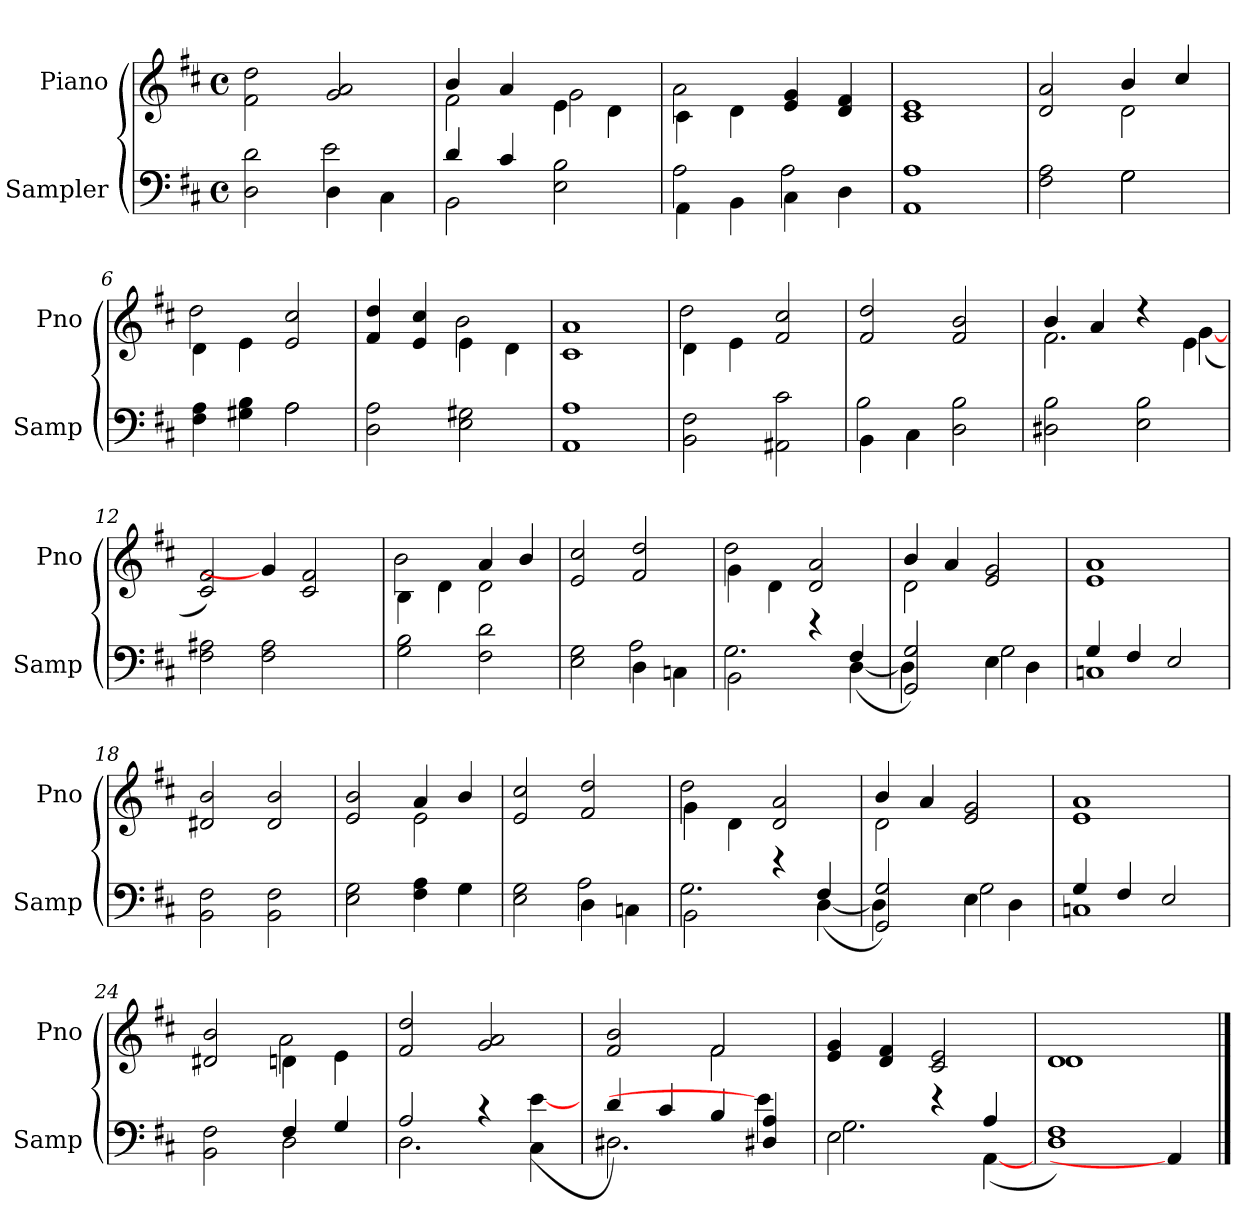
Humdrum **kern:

**kern	**kern
*part2	*part1
*staff2	*staff1
*I"Sampler	*I"Piano
*I'Samp	*I'Pno
*clefF4	*clefG2
*k[f#c#]	*k[f#c#]
*D:	*D:
*M4/4	*M4/4
*met(c)	*met(c)
=1	=1
*^	*
2D 2d	2ryy	2f#\ 2dd\
4D\	2e	2g 2a
4C#\	.	.
=2	=2	=2
*	*	*^
4d/	2BB	4b/	2f#
4c#/	.	4a/	.
2E 2B	2ryy	4e\	2g
.	.	4d\	.
=3	=3	=3	=3
4AA\	2A	4c#\	2a
4BB\	.	4d\	.
4C#\	2A	4e 4g	2ryy
4D\	.	4d 4f#	.
*v	*v	*	*
*	*v	*v
=4	=4
1AA 1A	1c# 1e
=5	=5
*^	*^
2F# 2A	2ryy	2d 2a	2ryy
2G\	2G	4b/	2d
.	.	4cc#/	.
=6	=6	=6	=6
4F# 4A	2ryy	4d\	2dd
4G#X 4B	.	4e\	.
2A\	2A	2e 2cc#	2ryy
*v	*v	*	*
=7	=7	=7
2D 2A	4f# 4dd	2ryy
.	4e 4cc#	.
2E 2G#X	4e\	2b
.	4d\	.
*	*v	*v
=8	=8
1AA 1A	1c# 1a
=9	=9
*	*^
2BB 2F#	4d\	2dd
.	4e\	.
2AA#X 2c#	2f# 2cc#	2ryy
*	*v	*v
=10	=10
*^	*
4BB\	2B	2f# 2dd
4C#\	.	.
2D 2B	2ryy	2f# 2b
*v	*v	*
=11	=11
*	*^
2D#X 2B	4b/	2.f#
.	4a/	.
2E 2B	4r	.
.	4e\	([4g
*	*v	*v
=12	=12
2F# 2A#X	2c# 2f#)
2F# 2A#	4g]
.	2c# 2f#
4ryy	.
=13	=13
*	*^
2G 2B	4B\	2b
.	4d\	.
2F# 2d	4a/	2d
.	4b/	.
*	*v	*v
=14	=14
*^	*
2E 2G	2ryy	2e 2cc#
4D\	2A	2f# 2dd
4Cn\	.	.
=15	=15	=15
*	*	*^
2BB\	2.G	4g\	2dd
.	.	4d\	.
4r	.	2d 2a	2ryy
4F#/	([4D	.	.
=16	=16	=16	=16
2GG 2G)	4D]	4b/	2d
.	4ryy	4a/	.
4E\	2G	2e 2g	2ryy
4D\	.	.	.
*	*	*v	*v
=17	=17	=17
4G/	1Cn	1e 1a
4F#/	.	.
2E/	.	.
*v	*v	*
=18	=18
2BB 2F#	2d#X 2b
2BB 2F#	2d# 2b
=19	=19
*^	*^
2E 2G	2.ryy	2e 2b	2ryy
4F# 4A	.	4a/	2e
4G\	4G	4b/	.
*	*	*v	*v
=20	=20	=20
2E 2G	2ryy	2e 2cc#
4D\	2A	2f# 2dd
4Cn\	.	.
=21	=21	=21
*	*	*^
2BB\	2.G	4g\	2dd
.	.	4d\	.
4r	.	2d 2a	2ryy
4F#/	([4D	.	.
=22	=22	=22	=22
2GG 2G)	4D]	4b/	2d
.	4ryy	4a/	.
4E\	2G	2e 2g	2ryy
4D\	.	.	.
*	*	*v	*v
=23	=23	=23
4G/	1Cn	1e 1a
4F#/	.	.
2E/	.	.
=24	=24	=24
*	*	*^
2BB 2F#	2ryy	2d#X 2b	2ryy
4F#/	2D	4dn\	2a
4G/	.	4e\	.
*	*	*v	*v
=25	=25	=25
2A/	2.D	2f# 2dd
4r	.	2g 2a
4C#\	([4e	.
=26	=26	=26
*	*	*^
4d/)	2.D#	2f# 2b	2ryy
4c#/	.	.	.
4B/	.	2f#/	2f#
4D#X 4A	4e]	.	.
*	*	*v	*v
=27	=27	=27
2E\	2.G	4e 4g
.	.	4d 4f#
4r	.	2c# 2e
4A/	([4AA	.
*v	*v	*
=28	=28
*	*^
1D 1F#)	1d/	1d
4AA]	4ryy	4ryy
*	*v	*v
==	==
*-	*-
